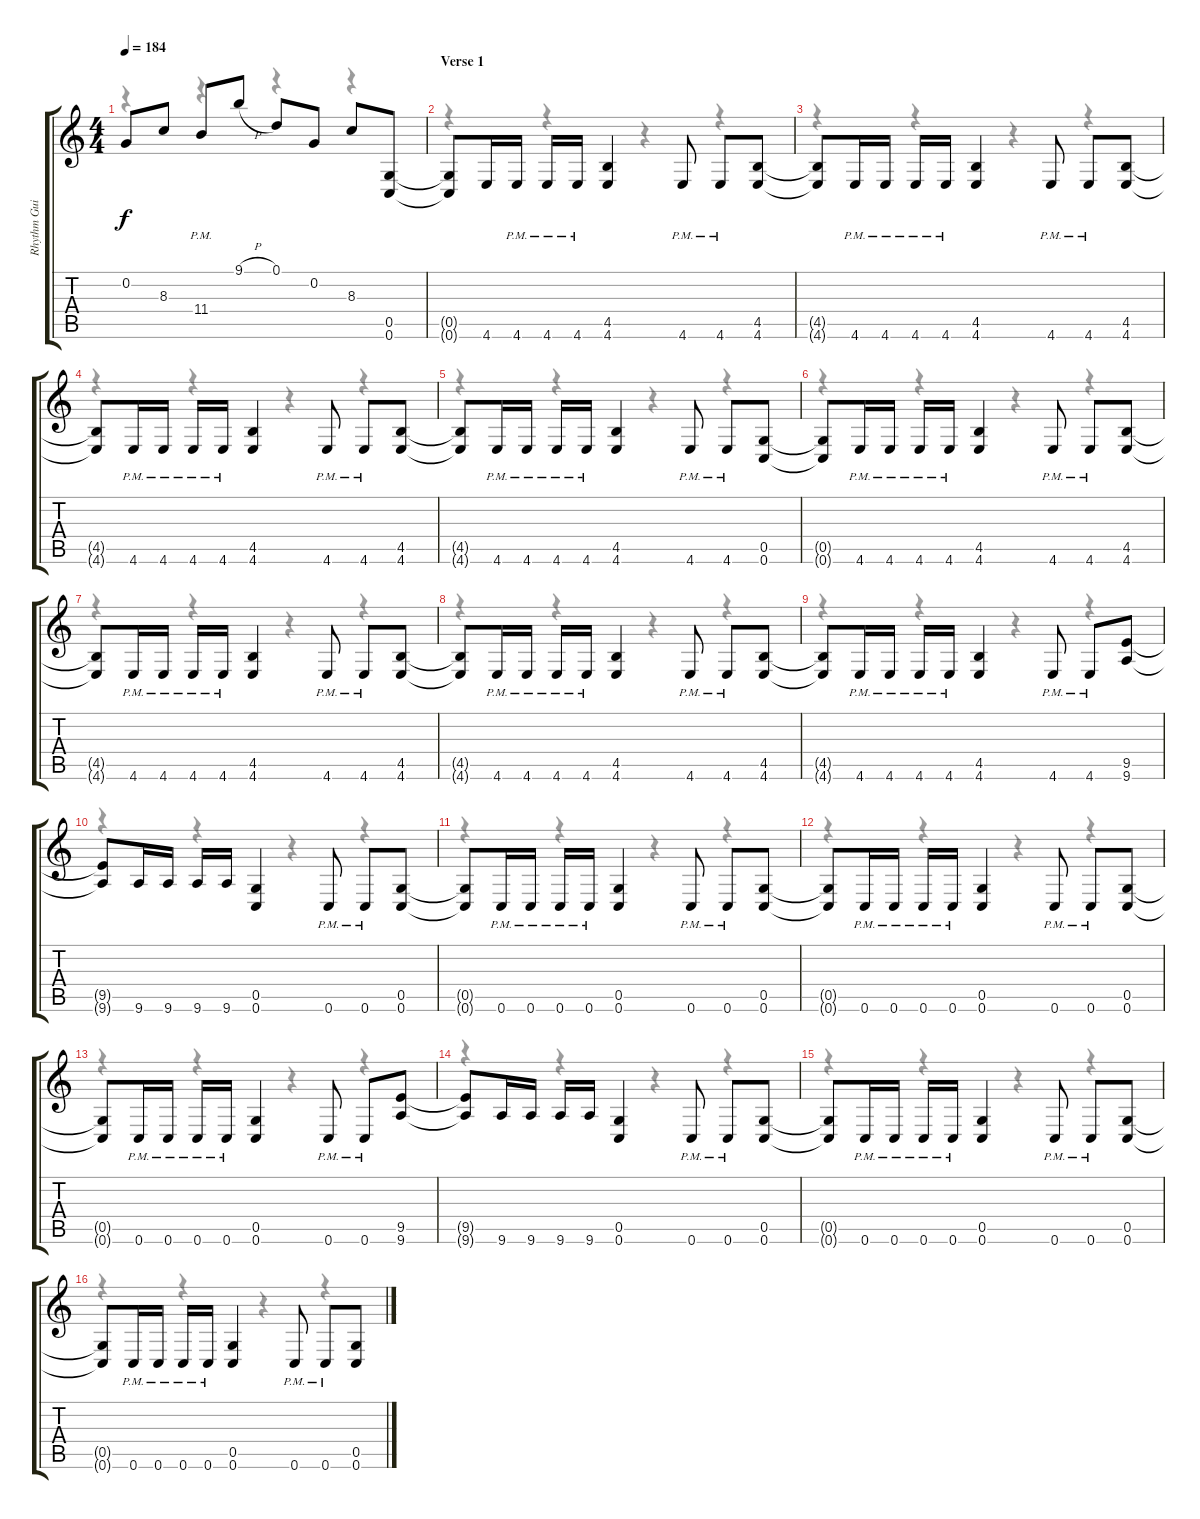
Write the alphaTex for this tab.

\track ("Rhythm Guitar" "Rhythm Gui") {instrument overdrivenguitar}
\staff {score tabs}
\tuning (D4 G3 E3 C3 G2 C2) {hide}
\voice
\ts (4 4)
\tempo 184
\clef g2
\ks c
0.2.8{dy f} 8.3.8 11.4{pm}.8 9.1{h}.8 0.1.8 0.2.8 8.3.8 (0.5 0.6).8 |
\section ("" "Verse 1")
(0.5{t} 0.6{t}).8 4.6.16 4.6{pm}.16 4.6{pm}.16 4.6{pm}.16 (4.5 4.6).4 4.6{pm}.8 4.6{pm}.8 (4.5 4.6).8 |
(4.5{t} 4.6{t}).8 4.6{pm}.16 4.6{pm}.16 4.6{pm}.16 4.6{pm}.16 (4.5 4.6).4 4.6{pm}.8 4.6{pm}.8 (4.5 4.6).8 |
(4.5{t} 4.6{t}).8 4.6{pm}.16 4.6{pm}.16 4.6{pm}.16 4.6{pm}.16 (4.5 4.6).4 4.6{pm}.8 4.6{pm}.8 (4.5 4.6).8 |
(4.5{t} 4.6{t}).8 4.6{pm}.16 4.6{pm}.16 4.6{pm}.16 4.6{pm}.16 (4.5 4.6).4 4.6{pm}.8 4.6{pm}.8 (0.5 0.6).8 |
(0.5{t} 0.6{t}).8 4.6{pm}.16 4.6{pm}.16 4.6{pm}.16 4.6{pm}.16 (4.5 4.6).4 4.6{pm}.8 4.6{pm}.8 (4.5 4.6).8 |
(4.5{t} 4.6{t}).8 4.6{pm}.16 4.6{pm}.16 4.6{pm}.16 4.6{pm}.16 (4.5 4.6).4 4.6{pm}.8 4.6{pm}.8 (4.5 4.6).8 |
(4.5{t} 4.6{t}).8 4.6{pm}.16 4.6{pm}.16 4.6{pm}.16 4.6{pm}.16 (4.5 4.6).4 4.6{pm}.8 4.6{pm}.8 (4.5 4.6).8 |
(4.5{t} 4.6{t}).8 4.6{pm}.16 4.6{pm}.16 4.6{pm}.16 4.6{pm}.16 (4.5 4.6).4 4.6{pm}.8 4.6{pm}.8 (9.5 9.6).8 |
(9.5{t} 9.6{t}).8 9.6.16 9.6.16 9.6.16 9.6.16 (0.5 0.6).4 0.6{pm}.8 0.6{pm}.8 (0.5 0.6).8 |
(0.5{t} 0.6{t}).8 0.6{pm}.16 0.6{pm}.16 0.6{pm}.16 0.6{pm}.16 (0.5 0.6).4 0.6{pm}.8 0.6{pm}.8 (0.5 0.6).8 |
(0.5{t} 0.6{t}).8 0.6{pm}.16 0.6{pm}.16 0.6{pm}.16 0.6{pm}.16 (0.5 0.6).4 0.6{pm}.8 0.6{pm}.8 (0.5 0.6).8 |
(0.5{t} 0.6{t}).8 0.6{pm}.16 0.6{pm}.16 0.6{pm}.16 0.6{pm}.16 (0.5 0.6).4 0.6{pm}.8 0.6{pm}.8 (9.5 9.6).8 |
(9.5{t} 9.6{t}).8 9.6.16 9.6.16 9.6.16 9.6.16 (0.5 0.6).4 0.6{pm}.8 0.6{pm}.8 (0.5 0.6).8 |
(0.5{t} 0.6{t}).8 0.6{pm}.16 0.6{pm}.16 0.6{pm}.16 0.6{pm}.16 (0.5 0.6).4 0.6{pm}.8 0.6{pm}.8 (0.5 0.6).8 |
(0.5{t} 0.6{t}).8 0.6{pm}.16 0.6{pm}.16 0.6{pm}.16 0.6{pm}.16 (0.5 0.6).4 0.6{pm}.8 0.6{pm}.8 (0.5 0.6).8
\voice
\clef g2
\ottava regular
\simile none
\ks c
r.4{dy f} r.4 r.4 r.4 |
r.4 r.4 r.4 r.4 |
r.4 r.4 r.4 r.4 |
r.4 r.4 r.4 r.4 |
r.4 r.4 r.4 r.4 |
r.4 r.4 r.4 r.4 |
r.4 r.4 r.4 r.4 |
r.4 r.4 r.4 r.4 |
r.4 r.4 r.4 r.4 |
r.4 r.4 r.4 r.4 |
r.4 r.4 r.4 r.4 |
r.4 r.4 r.4 r.4 |
r.4 r.4 r.4 r.4 |
r.4 r.4 r.4 r.4 |
r.4 r.4 r.4 r.4 |
r.4 r.4 r.4 r.4
